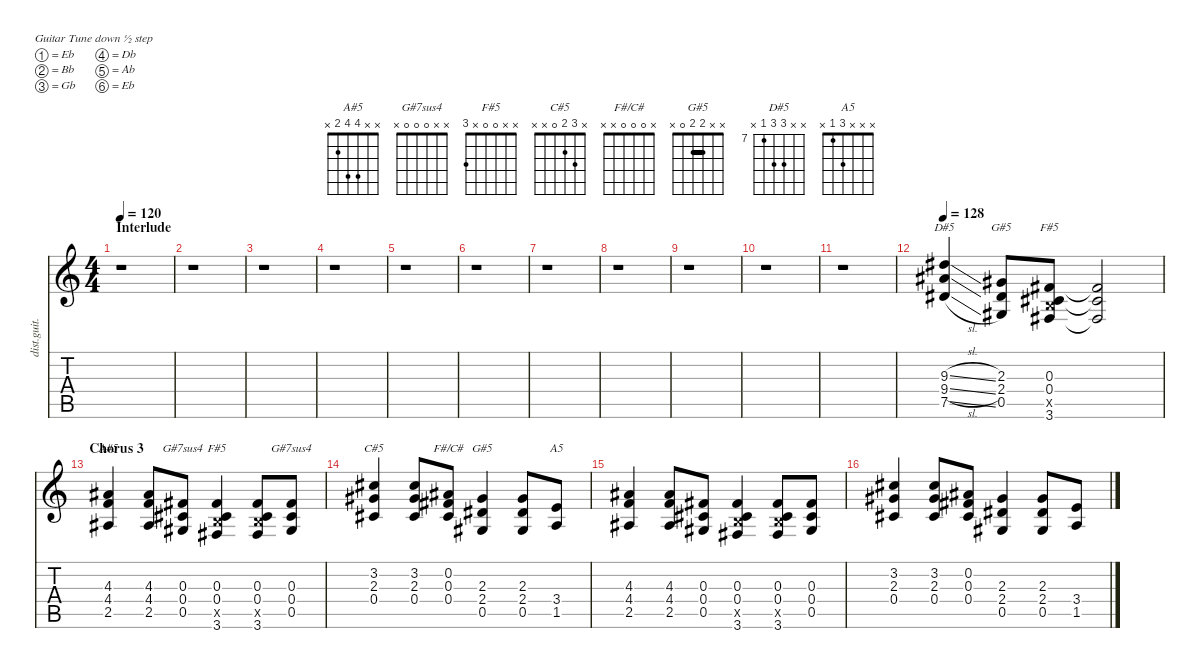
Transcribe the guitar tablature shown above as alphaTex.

\defaultSystemsLayout 4
\hideDynamics
\bracketExtendMode nobrackets
\otherSystemsTrackNameOrientation horizontal
\track ("Billy Corgan (Distorted Rhythm)" "dist.guit.") {instrument distortionguitar}
\staff {score tabs}
\tuning (Eb4 Bb3 Gb3 Db3 Ab2 Eb2)
\chord ("A#5" x x 4 4 2 x)
\chord ("G#7sus4" x x 0 0 0 x)
\chord ("F#5" x x 0 0 x 3)
\chord ("C#5" x 3 2 0 x x)
\chord ("F#/C#" x 0 0 0 x x)
\chord ("G#5" x x 2 2 0 x) {barre 2}
\chord ("D#5" x x 9 9 7 x) {firstfret 7}
\chord ("A5" x x x 3 1 x)
\ts (4 4)
\section ("" "Interlude")
\tempo 120
\clef g2
\ks c
r.1{dy mf beam Down} |
r.1{beam Down} |
r.1{beam Down} |
r.1{beam Down} |
r.1{beam Down} |
r.1{beam Down} |
r.1{beam Down} |
r.1{beam Down} |
r.1{beam Down} |
r.1{beam Down} |
r.1{beam Down} |
\tempo 128
(9.3{sl acc #} 9.4{sl acc #} 7.5{sl acc #}).4{ch "D#5" beam Up} (2.3{acc #} 2.4{acc #} 0.5{acc #}).8{ch "G#5" beam Up} (0.3{acc #} 0.4{acc #} 3.5{x} 3.6{acc #}).8{ch "F#5" beam Up} (0.3{t acc #} 0.4{t acc #} 3.6{t acc #}).2{beam Up} |
\section ("" "Chorus 3")
(4.3{acc #} 4.4 2.5{acc #}).4{ch "A#5" beam Up} (4.3{acc #} 4.4 2.5{acc #}).8{beam Up} (0.3{acc #} 0.4{acc #} 0.5{acc #}).8{ch "G#7sus4" beam Up} (0.3{acc #} 0.4{acc #} 3.5{x} 3.6{acc #}).4{ch "F#5" beam Up} (0.3{acc #} 0.4{acc #} 3.5{x} 3.6{acc #}).8{beam Up} (0.3{acc #} 0.4{acc #} 0.5{acc #}).8{ch "G#7sus4" beam Up} |
(3.2{acc #} 2.3{acc #} 0.4{acc #}).4{ch "C#5" beam Up} (3.2{acc #} 2.3{acc #} 0.4{acc #}).8{beam Up} (0.2{acc #} 0.3{acc #} 0.4{acc #}).8{ch "F#/C#" beam Up} (2.3{acc #} 2.4{acc #} 0.5{acc #}).4{ch "G#5" beam Up} (2.3{acc #} 2.4{acc #} 0.5{acc #}).8{beam Up} (3.4 1.5).8{ch "A5" beam Up} |
(4.3{acc #} 4.4 2.5{acc #}).4{beam Up} (4.3{acc #} 4.4 2.5{acc #}).8{beam Up} (0.3{acc #} 0.4{acc #} 0.5{acc #}).8{beam Up} (0.3{acc #} 0.4{acc #} 3.5{x} 3.6{acc #}).4{beam Up} (0.3{acc #} 0.4{acc #} 3.5{x} 3.6{acc #}).8{beam Up} (0.3{acc #} 0.4{acc #} 0.5{acc #}).8{beam Up} |
(3.2{acc #} 2.3{acc #} 0.4{acc #}).4{beam Up} (3.2{acc #} 2.3{acc #} 0.4{acc #}).8{beam Up} (0.2{acc #} 0.3{acc #} 0.4{acc #}).8{beam Up} (2.3{acc #} 2.4{acc #} 0.5{acc #}).4{beam Up} (2.3{acc #} 2.4{acc #} 0.5{acc #}).8{beam Up} (3.4 1.5).8{beam Up}
